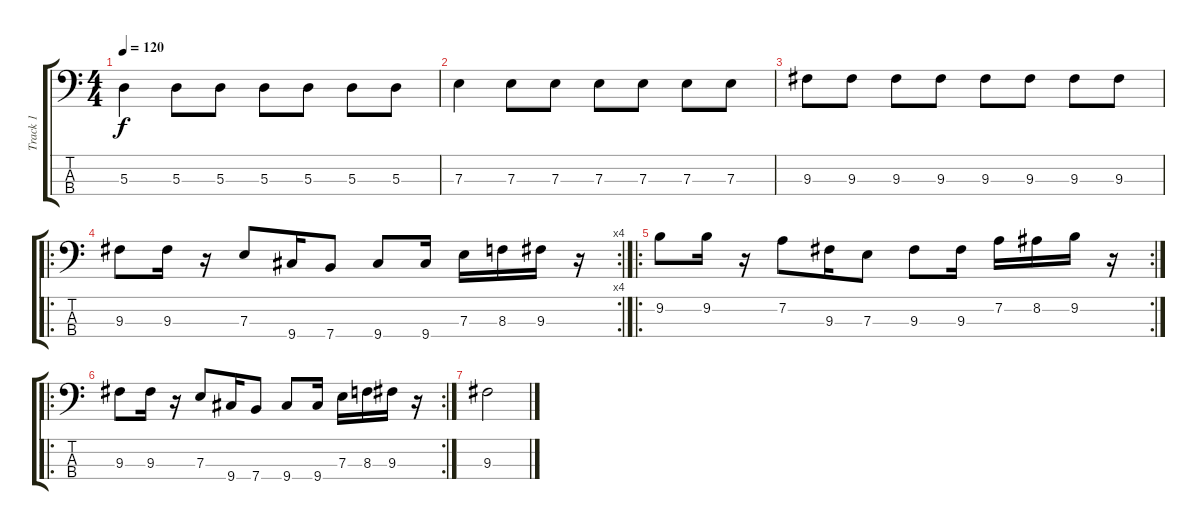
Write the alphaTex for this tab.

\track ("Track 1" "Track 1") {instrument electricbassfinger}
\staff {score tabs}
\tuning (G2 D2 A1 E1) {hide}
\ts (4 4)
\tempo 120
\clef f4
\ks c
5.3.4{dy f} 5.3.8 5.3.8 5.3.8 5.3.8 5.3.8 5.3.8 |
7.3.4 7.3.8 7.3.8 7.3.8 7.3.8 7.3.8 7.3.8 |
9.3.8 9.3.8 9.3.8 9.3.8 9.3.8 9.3.8 9.3.8 9.3.8 |
\ro
\rc 4
9.3.8 9.3.16 r.16 7.3.8 9.4.16 7.4.8 9.4.8 9.4.16 7.3.16 8.3.16 9.3.16 r.16 |
\ro
\rc 2
9.2.8 9.2.16 r.16 7.2.8 9.3.16 7.3.8 9.3.8 9.3.16 7.2.16 8.2.16 9.2.16 r.16 |
\ro
\rc 2
9.3.8 9.3.16 r.16 7.3.8 9.4.16 7.4.8 9.4.8 9.4.16 7.3.16 8.3.16 9.3.16 r.16 |
9.3.2
